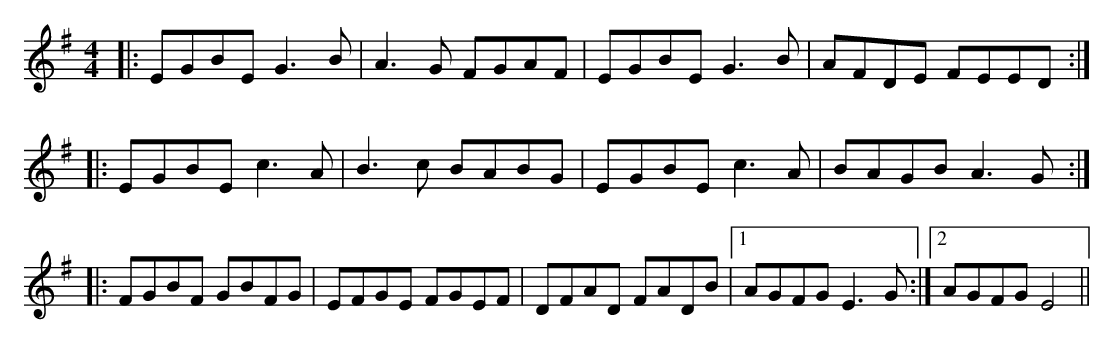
X:1
M:4/4
K:Emin
|:EGBE G3B|A3G FGAF|EGBE G3B|AFDE FEED:|
|:EGBE c3A|B3c BABG|EGBE c3A|BAGB A3G:|
|:FGBF GBFG|EFGE FGEF|DFAD FADB|1 AGFG E3G:|2 AGFG E4||
